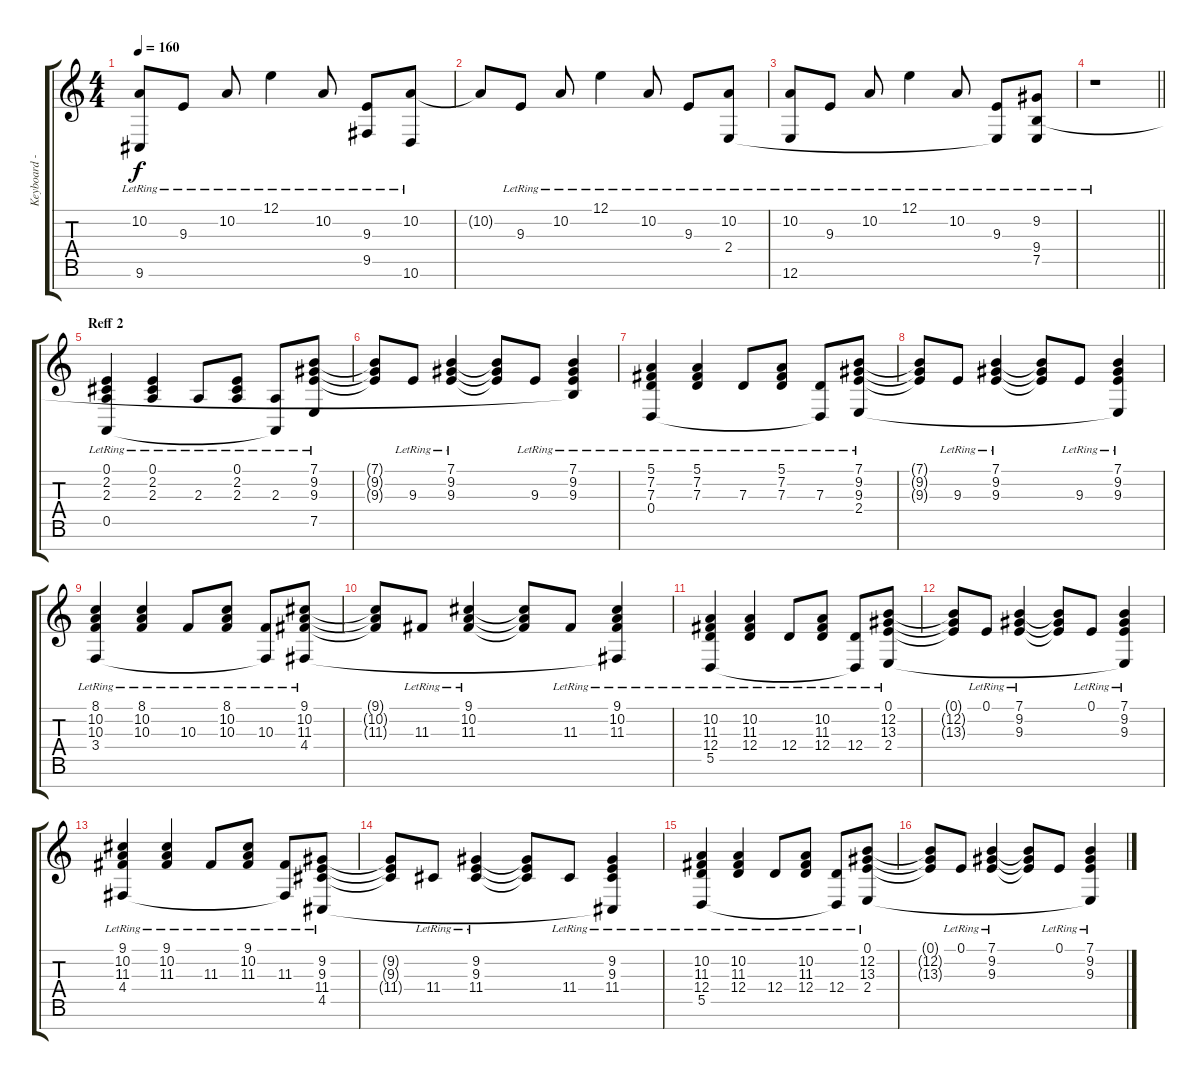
\track ("Keyboard - Kevin" "Keyboard -") {instrument acousticgrandpiano}
\staff {score tabs}
\tuning (E4 B3 G3 D3 A2 E2 B1) {hide}
\ts (4 4)
\tempo 160
\clef g2
\ks c
(10.2{lr} 9.6{lr}).8{dy f} 9.3{lr}.8 10.2{lr}.8 12.1{lr}.4 10.2{lr}.8 (9.3{lr} 9.5{t}).8 (10.2{lr} 10.6{lr}).8 |
10.2{t}.8 9.3{lr}.8 10.2{lr}.8 12.1{lr}.4 10.2{lr}.8 9.3{lr}.8 (10.2{lr} 2.4{t}).8 |
(10.2{lr} 12.6{lr}).8 9.3{lr}.8 10.2{lr}.8 12.1{lr}.4 10.2{lr}.8 (9.3{lr} 2.4{t}).8 (9.2{lr} 9.4{lr} 7.5{lr}).8 |
\barLineRight lightlight
r.1 |
\section ("" "Reff 2")
(0.1{lr} 2.2{lr} 2.3{lr} 0.5{lr}).4 (0.1{lr} 2.2{lr} 2.3{lr}).4 2.3{lr}.8 (0.1{lr} 2.2{lr} 2.3{lr}).8 (2.3{lr} 0.5{t}).8 (7.1{lr} 9.2{lr} 9.3{lr} 7.5{lr}).8 |
(7.1{t} 9.2{t} 9.3{t}).8 9.3{lr}.8 (7.1{lr} 9.2{lr} 9.3{lr}).4 (7.1{t} 9.2{t} 9.3{t}).8 9.3{lr}.8 (7.1{lr} 9.2{lr} 9.3{lr} 9.4{t}).4 |
(5.1{lr} 7.2{lr} 7.3{lr} 0.4{lr}).4 (5.1{lr} 7.2{lr} 7.3{lr}).4 7.3{lr}.8 (5.1{lr} 7.2{lr} 7.3{lr}).8 (7.3{lr} 0.4{t}).8 (7.1{lr} 9.2{lr} 9.3{lr} 2.4{lr}).8 |
(7.1{t} 9.2{t} 9.3{t}).8 9.3{lr}.8 (7.1{lr} 9.2{lr} 9.3{lr}).4 (7.1{t} 9.2{t} 9.3{t}).8 9.3{lr}.8 (7.1{lr} 9.2{lr} 9.3{lr} 2.4{t}).4 |
(8.1{lr} 10.2{lr} 10.3{lr} 3.4{lr}).4 (8.1{lr} 10.2{lr} 10.3{lr}).4 10.3{lr}.8 (8.1{lr} 10.2{lr} 10.3{lr}).8 (10.3{lr} 3.4{t}).8 (9.1{lr} 10.2{lr} 11.3{lr} 4.4{lr}).8 |
(9.1{t} 10.2{t} 11.3{t}).8 11.3{lr}.8 (9.1{lr} 10.2{lr} 11.3{lr}).4 (9.1{t} 10.2{t} 11.3{t}).8 11.3{lr}.8 (9.1{lr} 10.2{lr} 11.3{lr} 4.4{t}).4 |
(10.2{lr} 11.3{lr} 12.4{lr} 5.5{lr}).4 (10.2{lr} 11.3{lr} 12.4{lr}).4 12.4{lr}.8 (10.2{lr} 11.3{lr} 12.4{lr}).8 (12.4{lr} 5.5{t}).8 (0.1{lr} 12.2{lr} 13.3{lr} 2.4{lr}).8 |
(0.1{t} 12.2{t} 13.3{t}).8 0.1{lr}.8 (7.1{lr} 9.2{lr} 9.3{lr}).4 (7.1{t} 9.2{t} 9.3{t}).8 0.1{lr}.8 (7.1{lr} 9.2{lr} 9.3{lr} 2.4{t}).4 |
(9.1{lr} 10.2{lr} 11.3{lr} 4.4{lr}).4 (9.1{lr} 10.2{lr} 11.3{lr}).4 11.3{lr}.8 (9.1{lr} 10.2{lr} 11.3{lr}).8 (11.3{lr} 4.4{t}).8 (9.2{lr} 9.3{lr} 11.4{lr} 4.5{lr}).8 |
(9.2{t} 9.3{t} 11.4{t}).8 11.4{lr}.8 (9.2{lr} 9.3{lr} 11.4{lr}).4 (9.2{t} 9.3{t} 11.4{t}).8 11.4{lr}.8 (9.2{lr} 9.3{lr} 11.4{lr} 4.5{t}).4 |
(10.2{lr} 11.3{lr} 12.4{lr} 5.5{lr}).4 (10.2{lr} 11.3{lr} 12.4{lr}).4 12.4{lr}.8 (10.2{lr} 11.3{lr} 12.4{lr}).8 (12.4{lr} 5.5{t}).8 (0.1{lr} 12.2{lr} 13.3{lr} 2.4{lr}).8 |
(0.1{t} 12.2{t} 13.3{t}).8 0.1{lr}.8 (7.1{lr} 9.2{lr} 9.3{lr}).4 (7.1{t} 9.2{t} 9.3{t}).8 0.1{lr}.8 (7.1{lr} 9.2{lr} 9.3{lr} 2.4{t}).4
